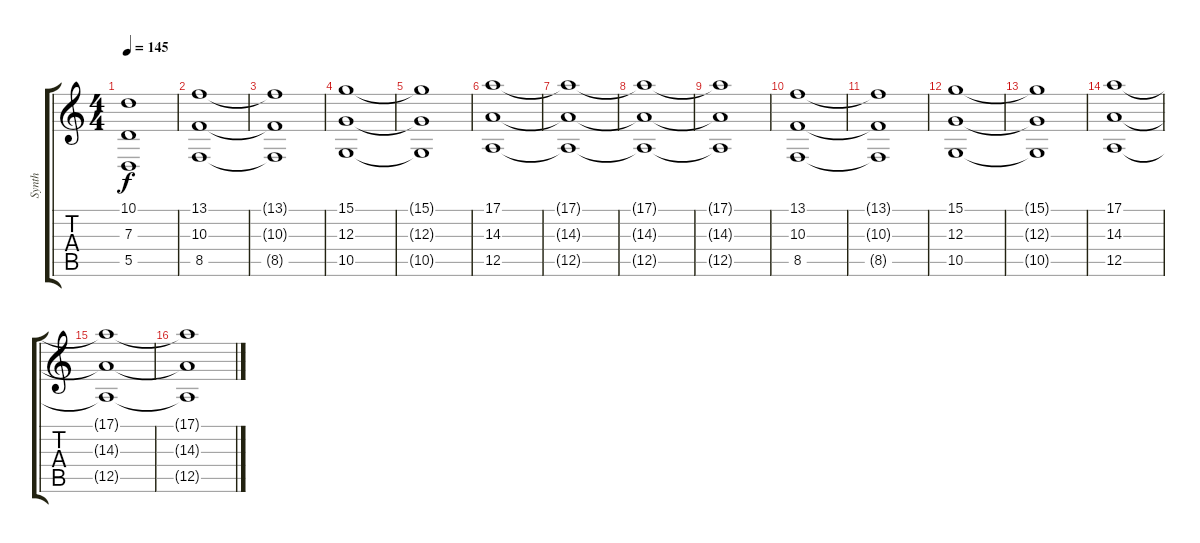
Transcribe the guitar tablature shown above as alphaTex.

\track ("Synth" "Synth") {instrument stringensemble1}
\staff {score tabs}
\tuning (E4 B3 G3 D3 A2 E2) {hide}
\ts (4 4)
\tempo 145
\clef g2
\ks c
(10.1{t} 7.3{t} 5.5{t}).1{dy f} |
(13.1 10.3 8.5).1 |
(13.1{t} 10.3{t} 8.5{t}).1 |
(15.1 12.3 10.5).1 |
(15.1{t} 12.3{t} 10.5{t}).1 |
(17.1 14.3 12.5).1 |
(17.1{t} 14.3{t} 12.5{t}).1 |
(17.1{t} 14.3{t} 12.5{t}).1 |
(17.1{t} 14.3{t} 12.5{t}).1 |
(13.1 10.3 8.5).1 |
(13.1{t} 10.3{t} 8.5{t}).1 |
(15.1 12.3 10.5).1 |
(15.1{t} 12.3{t} 10.5{t}).1 |
(17.1 14.3 12.5).1 |
(17.1{t} 14.3{t} 12.5{t}).1 |
(17.1{t} 14.3{t} 12.5{t}).1
